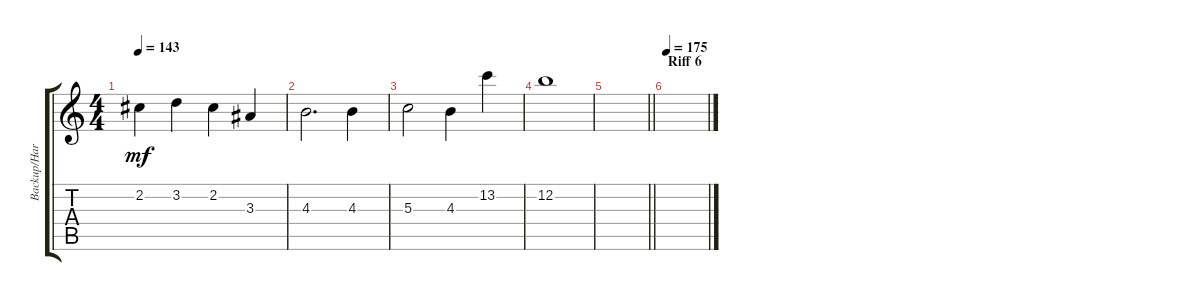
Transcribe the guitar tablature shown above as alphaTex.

\track ("Backup/Harmony" "Backup/Har") {instrument overdrivenguitar}
\staff {score tabs}
\tuning (E4 B3 G3 D3 A2 E2) {hide}
\ts (4 4)
\tempo 143
\clef g2
\ks c
2.2.4{dy mf} 3.2.4 2.2.4 3.3.4 |
4.3.2{d instrument choiraahs} 4.3.4 |
5.3.2 4.3.4 13.2.4 |
12.2.1 |
\barLineRight lightlight
|
\section ("" "Riff 6")
\tempo 175
